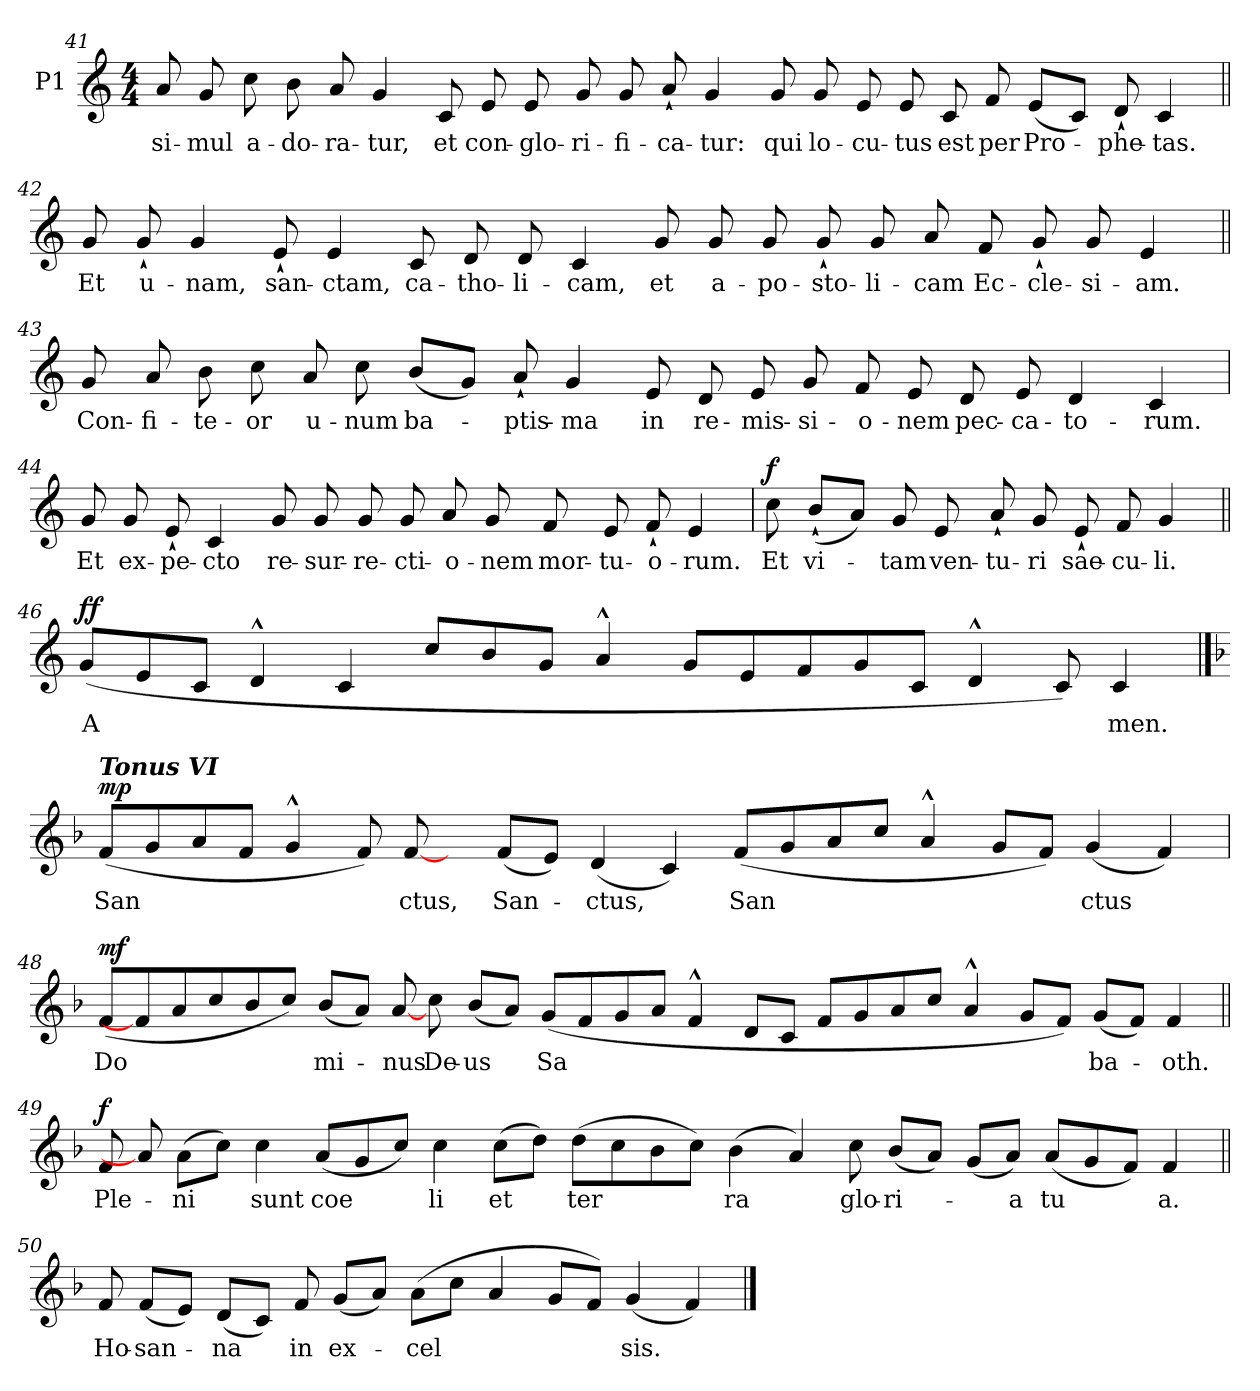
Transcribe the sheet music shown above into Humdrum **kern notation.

**kern	**text	**dynam
*part1	*part1	*part1
*staff1	*staff1	*staff1
*I"P1	*	*
!!LO:LB:g=z
*clefG2	*	*
*k[]	*	*
*C:	*	*
*M4/4	*	*
=41	=41	=41
!	!LO:LY:b:color=#000000	!
8ai/	si-	.
!	!LO:LY:b:color=#000000	!
8gi/	-mul	.
!	!LO:LY:b:color=#000000	!
8cci\	a-	.
!	!LO:LY:b:color=#000000	!
8bi\	-do-	.
!	!LO:LY:b:color=#000000	!
8ai/	-ra-	.
!	!LO:LY:b:color=#000000	!
4gi/	-tur,	.
!	!LO:LY:b:color=#000000	!
8ci/	et	.
!	!LO:LY:b:color=#000000	!
8ei/	con-	.
!	!LO:LY:b:color=#000000	!
8ei/	-glo-	.
!	!LO:LY:b:color=#000000	!
8gi/	-ri-	.
!	!LO:LY:b:color=#000000	!
8gi/	-fi-	.
!	!LO:LY:b:color=#000000	!
8a`i/	-ca-	.
!	!LO:LY:b:color=#000000	!
4gi/	-tur:	.
!	!LO:LY:b:color=#000000	!
8gi/	qui	.
!	!LO:LY:b:color=#000000	!
8gi/	lo-	.
!	!LO:LY:b:color=#000000	!
8ei/	-cu-	.
!	!LO:LY:b:color=#000000	!
8ei/	-tus	.
!	!LO:LY:b:color=#000000	!
8ci/	est	.
!	!LO:LY:b:color=#000000	!
8fi/	per	.
!	!LO:LY:b:color=#000000	!
(8ei/L	Pro-	.
8ci/J)	.	.
!	!LO:LY:b:color=#000000	!
8d`i/	-phe-	.
!	!LO:LY:b:color=#000000	!
4ci/	-tas.	.
!!LO:LB:g=z
=42||	=42||	=42||
!	!LO:LY:b:color=#000000	!
8gi/	Et	.
!	!LO:LY:b:color=#000000	!
8g`i/	u-	.
!	!LO:LY:b:color=#000000	!
4gi/	-nam,	.
!	!LO:LY:b:color=#000000	!
8e`i/	san-	.
!	!LO:LY:b:color=#000000	!
4ei/	-ctam,	.
!	!LO:LY:b:color=#000000	!
8ci/	ca-	.
!	!LO:LY:b:color=#000000	!
8di/	-tho-	.
!	!LO:LY:b:color=#000000	!
8di/	-li-	.
!	!LO:LY:b:color=#000000	!
4ci/	-cam,	.
!	!LO:LY:b:color=#000000	!
8gi/	et	.
!	!LO:LY:b:color=#000000	!
8gi/	a-	.
!	!LO:LY:b:color=#000000	!
8gi/	-po-	.
!	!LO:LY:b:color=#000000	!
8g`i/	-sto-	.
!	!LO:LY:b:color=#000000	!
8gi/	-li-	.
!	!LO:LY:b:color=#000000	!
8ai/	-cam	.
!	!LO:LY:b:color=#000000	!
8fi/	Ec-	.
!	!LO:LY:b:color=#000000	!
8g`i/	-cle-	.
!	!LO:LY:b:color=#000000	!
8gi/	-si-	.
!	!LO:LY:b:color=#000000	!
4ei/	-am.	.
!!LO:LB:g=z
=43||	=43||	=43||
!	!LO:LY:b:color=#000000	!
8gi/	Con-	.
!	!LO:LY:b:color=#000000	!
8ai/	-fi-	.
!	!LO:LY:b:color=#000000	!
8bi\	-te-	.
!	!LO:LY:b:color=#000000	!
8cci\	-or	.
!	!LO:LY:b:color=#000000	!
8ai/	u-	.
!	!LO:LY:b:color=#000000	!
8cci\	-num	.
!	!LO:LY:b:color=#000000	!
(8bi/L	ba-	.
8gi/J)	.	.
!	!LO:LY:b:color=#000000	!
8a`i/	-ptis-	.
!	!LO:LY:b:color=#000000	!
4gi/	-ma	.
!	!LO:LY:b:color=#000000	!
8ei/	in	.
!	!LO:LY:b:color=#000000	!
8di/	re-	.
!	!LO:LY:b:color=#000000	!
8ei/	-mis-	.
!	!LO:LY:b:color=#000000	!
8gi/	-si-	.
!	!LO:LY:b:color=#000000	!
8fi/	-o-	.
!	!LO:LY:b:color=#000000	!
8ei/	-nem	.
!	!LO:LY:b:color=#000000	!
8di/	pec-	.
!	!LO:LY:b:color=#000000	!
8ei/	-ca-	.
!	!LO:LY:b:color=#000000	!
4di/	-to-	.
!	!LO:LY:b:color=#000000	!
4ci/	-rum.	.
!!LO:LB:g=z
=44	=44	=44
!	!LO:LY:b:color=#000000	!
8gi/	Et	.
!	!LO:LY:b:color=#000000	!
8gi/	ex-	.
!	!LO:LY:b:color=#000000	!
8e`i/	-pe-	.
!	!LO:LY:b:color=#000000	!
4ci/	-cto	.
!	!LO:LY:b:color=#000000	!
8gi/	re-	.
!	!LO:LY:b:color=#000000	!
8gi/	-sur-	.
!	!LO:LY:b:color=#000000	!
8gi/	-re-	.
!	!LO:LY:b:color=#000000	!
8gi/	-cti-	.
!	!LO:LY:b:color=#000000	!
8ai/	-o-	.
!	!LO:LY:b:color=#000000	!
8gi/	-nem	.
!	!LO:LY:b:color=#000000	!
8fi/	mor-	.
!	!LO:LY:b:color=#000000	!
8ei/	-tu-	.
!	!LO:LY:b:color=#000000	!
8f`i/	-o-	.
!	!LO:LY:b:color=#000000	!
4ei/	-rum.	.
=45	=45	=45
!	!LO:LY:b:color=#000000	!
8cci\	Et	f
!	!LO:LY:b:color=#000000	!
(8b`i/L	vi-	.
8ai/J)	.	.
!	!LO:LY:b:color=#000000	!
8gi/	-tam	.
!	!LO:LY:b:color=#000000	!
8ei/	ven-	.
!	!LO:LY:b:color=#000000	!
8a`i/	-tu-	.
!	!LO:LY:b:color=#000000	!
8gi/	-ri	.
!	!LO:LY:b:color=#000000	!
8e`i/	sae-	.
!	!LO:LY:b:color=#000000	!
8fi/	-cu-	.
!	!LO:LY:b:color=#000000	!
4gi/	-li.	.
!!LO:LB:g=z
=46||	=46||	=46||
!	!LO:LY:b:color=#000000	!
(8gi/L	A-	ff
8ei/	.	.
!	!LO:LY:b:color=#000000	!
8ci/J	--	.
!	!LO:LY:b:color=#000000	!
4d^^i/	-	.
!	!LO:LY:b:color=#000000	!
4ci/	-	.
!	!LO:LY:b:color=#000000	!
8cci/L	-	.
!	!LO:LY:b:color=#000000	!
8bi/	-	.
!	!LO:LY:b:color=#000000	!
8gi/J	-	.
!	!LO:LY:b:color=#000000	!
4a^^i/	-	.
!	!LO:LY:b:color=#000000	!
8gi/L	-	.
!	!LO:LY:b:color=#000000	!
8ei/	-	.
!	!LO:LY:b:color=#000000	!
8fi/	-	.
!	!LO:LY:b:color=#000000	!
8gi/	-	.
!	!LO:LY:b:color=#000000	!
8ci/J	-	.
!	!LO:LY:b:color=#000000	!
4d^^i/	-	.
!	!LO:LY:b:color=#000000	!
8ci/)	-	.
!	!LO:LY:b:color=#000000	!
4ci/	men.	.
!!LO:PB:g=z
==47	==47	==47
*k[b-]	*	*
*F:	*	*
!LO:TX:a:Bi:t=Tonus VI	!	!
!	!LO:LY:b:color=#000000	!
(8fi/L	San-	mp
8gi/	.	.
!	!LO:LY:b:color=#000000	!
8ai/	--	.
!	!LO:LY:b:color=#000000	!
8fi/J	-	.
!	!LO:LY:b:color=#000000	!
4g^^i/	-	.
!	!LO:LY:b:color=#000000	!
8fi/)	-	.
!	!LO:LY:b:color=#000000	!
[8fi/	ctus,	.
8ryy	.	.
!	!LO:LY:b:color=#000000	!
(8fi/L	San-	.
8ei/J)	.	.
!	!LO:LY:b:color=#000000	!
(4di/	-ctus,	.
4ci/)	.	.
!	!LO:LY:b:color=#000000	!
(8fi/L	San-	.
8gi/	.	.
!	!LO:LY:b:color=#000000	!
8ai/	--	.
!	!LO:LY:b:color=#000000	!
8cci/J	-	.
!	!LO:LY:b:color=#000000	!
4a^^i/	-	.
!	!LO:LY:b:color=#000000	!
8gi/L	-	.
!	!LO:LY:b:color=#000000	!
8fi/J)	-	.
!	!LO:LY:b:color=#000000	!
(4gi/	ctus	.
4fi/)	.	.
!!LO:LB:g=z
=48	=48	=48
!	!LO:LY:b:color=#000000	!
(8fi/L	Do-	mf
8fi/]	.	.
8ai/	.	.
!	!LO:LY:b:color=#000000	!
8cci/	--	.
!	!LO:LY:b:color=#000000	!
8b-i/	-	.
!	!LO:LY:b:color=#000000	!
8cci/J)	-	.
!	!LO:LY:b:color=#000000	!
(8b-i/L	mi-	.
8ai/J)	.	.
!	!LO:LY:b:color=#000000	!
[8ai/	-nus	.
!	!LO:LY:b:color=#000000	!
8cci\	De-	.
!	!LO:LY:b:color=#000000	!
(8b-i/L	-us	.
8ai/J)	.	.
!	!LO:LY:b:color=#000000	!
(8gi/L	Sa-	.
8fi/	.	.
!	!LO:LY:b:color=#000000	!
8gi/	--	.
!	!LO:LY:b:color=#000000	!
8ai/J	-	.
!	!LO:LY:b:color=#000000	!
4f^^i/	-	.
!	!LO:LY:b:color=#000000	!
8di/L	-	.
!	!LO:LY:b:color=#000000	!
8ci/J	-	.
!	!LO:LY:b:color=#000000	!
8fi/L	-	.
!	!LO:LY:b:color=#000000	!
8gi/	-	.
!	!LO:LY:b:color=#000000	!
8ai/	-	.
!	!LO:LY:b:color=#000000	!
8cci/J	-	.
!	!LO:LY:b:color=#000000	!
4a^^i/	-	.
!	!LO:LY:b:color=#000000	!
8gi/L	-	.
!	!LO:LY:b:color=#000000	!
8fi/J)	-	.
!	!LO:LY:b:color=#000000	!
(8gi/L	ba-	.
8fi/J)	.	.
!	!LO:LY:b:color=#000000	!
4fi/	-oth.	.
!!LO:LB:g=z
=49||	=49||	=49||
!	!LO:LY:b:color=#000000	!
8fi/	Ple-	f
8ai/]	.	.
!	!LO:LY:b:color=#000000	!
(8ai\L	-ni	.
8cci\J)	.	.
!	!LO:LY:b:color=#000000	!
4cci\	sunt	.
!	!LO:LY:b:color=#000000	!
(8ai/L	coe-	.
8gi/	.	.
!	!LO:LY:b:color=#000000	!
8cci/J)	--	.
!	!LO:LY:b:color=#000000	!
4cci\	li	.
!	!LO:LY:b:color=#000000	!
(8cci\L	et	.
8ddi\J)	.	.
!	!LO:LY:b:color=#000000	!
(8ddi\L	ter-	.
8cci\	.	.
!	!LO:LY:b:color=#000000	!
8b-i\	--	.
!	!LO:LY:b:color=#000000	!
8cci\J)	-	.
!	!LO:LY:b:color=#000000	!
(4b-i\	ra	.
4ai/)	.	.
!	!LO:LY:b:color=#000000	!
8cci\	glo-	.
!	!LO:LY:b:color=#000000	!
(8b-i/L	-ri-	.
8ai/J)	.	.
(8gi/L	.	.
!	!LO:LY:b:color=#000000	!
8ai/J)	-a	.
!	!LO:LY:b:color=#000000	!
(8ai/L	tu-	.
8gi/	.	.
!	!LO:LY:b:color=#000000	!
8fi/J)	--	.
!	!LO:LY:b:color=#000000	!
4fi/	a.	.
!!LO:LB:g=z
=50||	=50||	=50||
!	!LO:LY:b:color=#000000	!
8fi/	Ho-	.
!	!LO:LY:b:color=#000000	!
(8fi/L	-san-	.
8ei/J)	.	.
!	!LO:LY:b:color=#000000	!
(8di/L	-na	.
8ci/J)	.	.
!	!LO:LY:b:color=#000000	!
8fi/	in	.
!	!LO:LY:b:color=#000000	!
(8gi/L	ex-	.
8ai/J)	.	.
!	!LO:LY:b:color=#000000	!
(8ai\L	-cel-	.
8cci\J	.	.
!	!LO:LY:b:color=#000000	!
4ai/	--	.
!	!LO:LY:b:color=#000000	!
8gi/L	-	.
!	!LO:LY:b:color=#000000	!
8fi/J)	-	.
!	!LO:LY:b:color=#000000	!
(4gi/	sis.	.
4fi/)	.	.
==	==	==
*-	*-	*-
